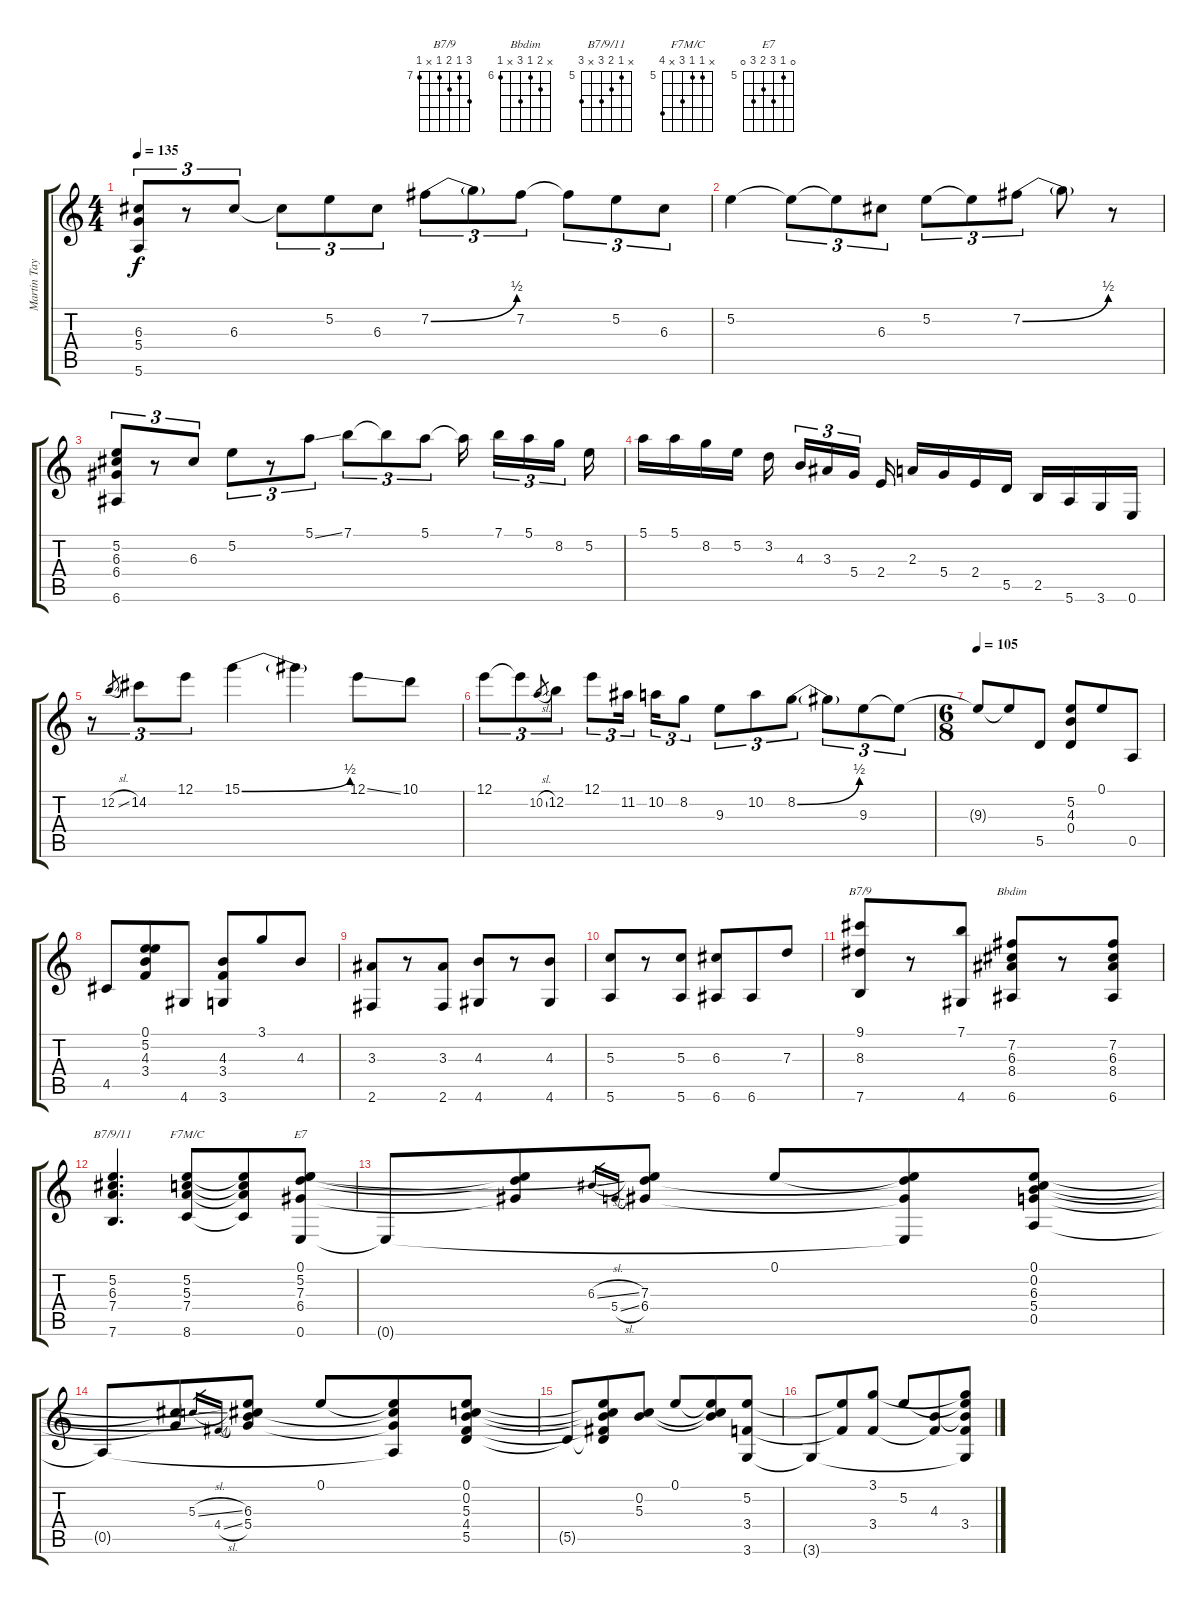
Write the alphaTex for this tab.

\track ("Martin Taylor" "Martin Tay") {instrument electricguitarjazz}
\staff {score tabs}
\tuning (E4 B3 G3 D3 A2 E2) {hide}
\chord ("B7/9" 9 7 8 7 x 7) {firstfret 7}
\chord ("Bbdim" x 7 6 8 x 6) {firstfret 6}
\chord ("B7/9/11" x 5 6 7 x 7) {firstfret 5}
\chord ("F7M/C" x 5 5 7 x 8) {firstfret 5}
\chord ("E7" 0 5 7 6 7 0) {firstfret 5}
\ts (4 4)
\tempo 135
\clef g2
\ks c
(6.3 5.4 5.6).8{tu (3 2) dy f} r.8{tu (3 2)} 6.3.8{tu (3 2)} 6.3{t}.8{tu (3 2)} 5.2.8{tu (3 2)} 6.3.8{tu (3 2)} 7.2{be (bend 0 0 60 2)}.8{tu (3 2)} 7.2{t}.8{tu (3 2)} 7.2.8{tu (3 2)} 7.2{t}.8{tu (3 2)} 5.2.8{tu (3 2)} 6.3.8{tu (3 2)} |
5.2.4 5.2{t}.8{tu (3 2)} 5.2{t}.8{tu (3 2)} 6.3.8{tu (3 2)} 5.2.8{tu (3 2)} 5.2{t}.8{tu (3 2)} 7.2{be (bend 0 0 60 2)}.8{tu (3 2)} 7.2{t}.8 r.8 |
(5.2 6.3 6.4 6.6).8{tu (3 2)} r.8{tu (3 2)} 6.3.8{tu (3 2)} 5.2.8{tu (3 2)} r.8{tu (3 2)} 5.1{ss}.8{tu (3 2)} 7.1.8{tu (3 2)} 7.1{t}.8{tu (3 2)} 5.1.8{tu (3 2)} 5.1{t}.16 7.1.16{tu (3 2)} 5.1.16{tu (3 2)} 8.2.16{tu (3 2)} 5.2.16 |
5.1.16 5.1.16 8.2.16 5.2.16 3.2.16 4.3.16{tu (3 2)} 3.3.16{tu (3 2)} 5.4.16{tu (3 2)} 2.4.16 2.3.16 5.4.16 2.4.16 5.5.16 2.5.16 5.6.16 3.6.16 0.6.16 |
r.8{tu (3 2)} 12.2{sl}.8{gr} 14.2.8{tu (3 2)} 12.1.8{tu (3 2)} 15.1{be (bend 0 0 60 2)}.4 15.1{t}.4 12.1{ss}.8 10.1.8 |
12.1.8{tu (3 2)} 12.1{t}.8{tu (3 2)} 10.2{sl}.8{gr} 12.2.8{tu (3 2)} 12.1.8{tu (3 2)} 11.2.16{tu (3 2)} 10.2.16{tu (3 2)} 8.2.8{tu (3 2)} 9.3.8{tu (3 2)} 10.2.8{tu (3 2)} 8.2{be (bend 0 0 60 2)}.8{tu (3 2)} 8.2{t}.8{tu (3 2)} 9.3.8{tu (3 2)} 9.3{t}.8{tu (3 2)} |
\ts (6 8)
\tempo 105
9.3{t}.8 9.3{t}.8 5.5.8 (5.2 4.3 0.4).8 0.1.8 0.5.8 |
4.5.8 (0.1 5.2 4.3 3.4).8 4.6.8 (4.3 3.4 3.6).8 3.1.8 4.3.8 |
(3.3 2.6).8 r.8 (3.3 2.6).8 (4.3 4.6).8 r.8 (4.3 4.6).8 |
(5.3 5.6).8 r.8 (5.3 5.6).8 (6.3 6.6).8 6.6.8 7.3.8 |
(9.1 8.3 7.6).8{ch "B7/9"} r.8 (7.1 4.6).8 (7.2 6.3 8.4 6.6).8{ch "Bbdim"} r.8 (7.2 6.3 8.4 6.6).8 |
(5.2 6.3 7.4 7.6).4{d ch "B7/9/11"} (5.2 5.3 7.4 8.6).8{ch "F7M/C"} (5.2{t} 5.3{t} 7.4{t} 8.6{t}).8 (0.1 5.2 7.3 6.4 0.6).8{ch "E7"} |
0.6{t}.8 (5.2{t} 7.3{t} 6.4{t}).8 6.3{sl}.16{gr} 5.4{sl}.16{gr} (0.1{t} 7.3 6.4).8 0.1.8 (0.1{t} 7.3{t} 6.4{t} 0.6{t}).8 (0.1 0.2 6.3 5.4 0.5).8 |
0.5{t}.8 (6.3{t} 5.4{t}).8 5.3{sl}.16{gr} 4.4{sl}.16{gr} (0.1{t} 0.2{t} 6.3 5.4).8 0.1.8 (0.1{t} 6.3{t} 5.4{t} 0.5{t}).8 (0.1 0.2 5.3 4.4 5.5).8 |
5.5{t}.8 (0.1{t} 0.2{t} 5.3{t} 4.4{t} 5.5{t}).8 (0.2 5.3).8 0.1.8 (0.1{t} 0.2{t} 5.3{t}).8 (5.2 3.4 3.6).8 |
3.6{t}.8 (5.2{t} 3.4{t}).8 (3.1 3.4).8 5.2.8 (4.3 3.4{t}).8 (3.1{t} 5.2{t} 4.3{t} 3.4 3.6{t}).8
